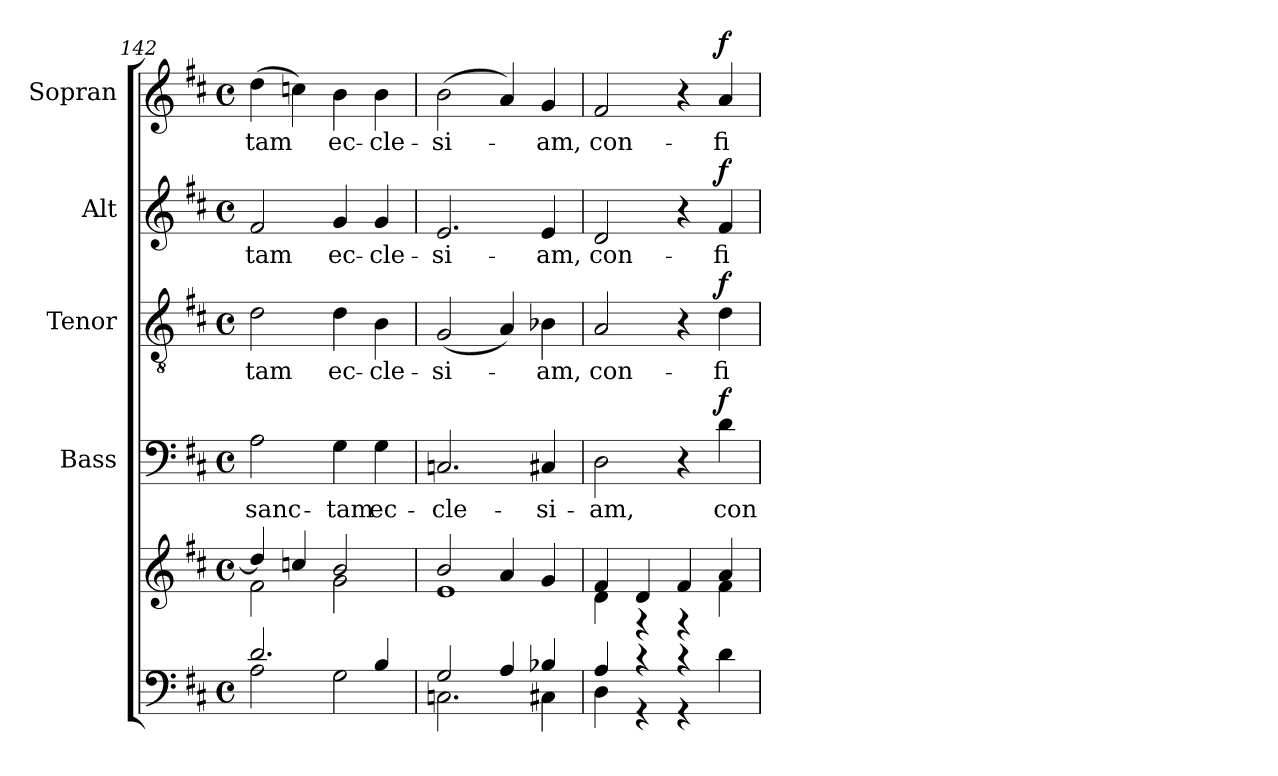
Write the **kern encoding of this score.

**kern	**kern	**kern	**text	**dynam	**kern	**text	**dynam	**kern	**text	**dynam	**kern	**text	**dynam
*part5	*part5	*part4	*part4	*part4	*part3	*part3	*part3	*part2	*part2	*part2	*part1	*part1	*part1
*staff6	*staff5	*staff4	*staff4	*staff4	*staff3	*staff3	*staff3	*staff2	*staff2	*staff2	*staff1	*staff1	*staff1
*	*	*I"Bass	*	*	*I"Tenor	*	*	*I"Alt	*	*	*I"Sopran	*	*
*	*	*I'B.	*	*	*I'T.	*	*	*I'A.	*	*	*I'S.	*	*
*clefF4	*clefG2	*clefF4	*	*	*clefGv2	*	*	*clefG2	*	*	*clefG2	*	*
*k[f#c#]	*k[f#c#]	*k[f#c#]	*	*	*k[f#c#]	*	*	*k[f#c#]	*	*	*k[f#c#]	*	*
*D:	*D:	*D:	*	*	*D:	*	*	*D:	*	*	*D:	*	*
*M4/4	*M4/4	*M4/4	*	*	*M4/4	*	*	*M4/4	*	*	*M4/4	*	*
*met(c)	*met(c)	*met(c)	*	*	*met(c)	*	*	*met(c)	*	*	*met(c)	*	*
=142	=142	=142	=142	=142	=142	=142	=142	=142	=142	=142	=142	=142	=142
*^	*^	*	*	*	*	*	*	*	*	*	*	*	*
!	!	!	!	!	!LO:LY:b	!	!	!LO:LY:b	!	!	!LO:LY:b	!	!	!LO:LY:b	!
2.d/	2A\	4dd/]	2f#\	2A\	sanc-	.	2d\	-tam	.	2f#/	-tam	.	(>4dd\	-tam	.
.	.	4ccn/	.	.	.	.	.	.	.	.	.	.	4ccn\)	.	.
!	!	!	!	!	!LO:LY:b	!	!	!LO:LY:b	!	!	!LO:LY:b	!	!	!LO:LY:b	!
.	2G\	2b/	2g\	4G\	-tam	.	4d\	ec-	.	4g/	ec-	.	4b\	ec-	.
!	!	!	!	!	!LO:LY:b	!	!	!LO:LY:b	!	!	!LO:LY:b	!	!	!LO:LY:b	!
4B/	.	.	.	4G\	ec-	.	4B\	-cle-	.	4g/	-cle-	.	4b\	-cle-	.
=143	=143	=143	=143	=143	=143	=143	=143	=143	=143	=143	=143	=143	=143	=143	=143
!	!	!	!	!	!LO:LY:b	!	!	!LO:LY:b	!	!	!LO:LY:b	!	!	!LO:LY:b	!
2G/	2.Cn\	2b/	1e	2.Cn/	-cle-	.	(<2G/	-si-	.	2.e/	-si-	.	(>2b\	-si-	.
4A/	.	4a/	.	.	.	.	4A/)	.	.	.	.	.	4a/)	.	.
!	!	!	!	!	!LO:LY:b	!	!	!LO:LY:b	!	!	!LO:LY:b	!	!	!LO:LY:b	!
4B-X/	4C#X\	4g/	.	4C#X/	-si-	.	4B-X\	-am,	.	4e/	-am,	.	4g/	-am,	.
=144	=144	=144	=144	=144	=144	=144	=144	=144	=144	=144	=144	=144	=144	=144	=144
!	!	!	!	!	!LO:LY:b	!	!	!LO:LY:b	!	!	!LO:LY:b	!	!	!LO:LY:b	!
4A/	4D\	4f#/	4d\	2D\	-am,	.	2A/	con-	.	2d/	con-	.	2f#/	con-	.
4r	4r	4d/	4rF	.	.	.	.	.	.	.	.	.	.	.	.
4r	4r	4f#/	4rF	4r	.	.	4r	.	.	4r	.	.	4r	.	.
!	!	!	!	!	!LO:LY:b	!LO:DY:a	!	!LO:LY:b	!LO:DY:a	!	!LO:LY:b	!LO:DY:a	!	!LO:LY:b	!LO:DY:a
4ryy	4d\	4a/	4f#\	4d\	con-	f	4d\	-fi-	f	4f#/	-fi-	f	4a/	-fi-	f
*v	*v	*	*	*	*	*	*	*	*	*	*	*	*	*	*
*	*v	*v	*	*	*	*	*	*	*	*	*	*	*	*
=	=	=	=	=	=	=	=	=	=	=	=	=	=
*-	*-	*-	*-	*-	*-	*-	*-	*-	*-	*-	*-	*-	*-
